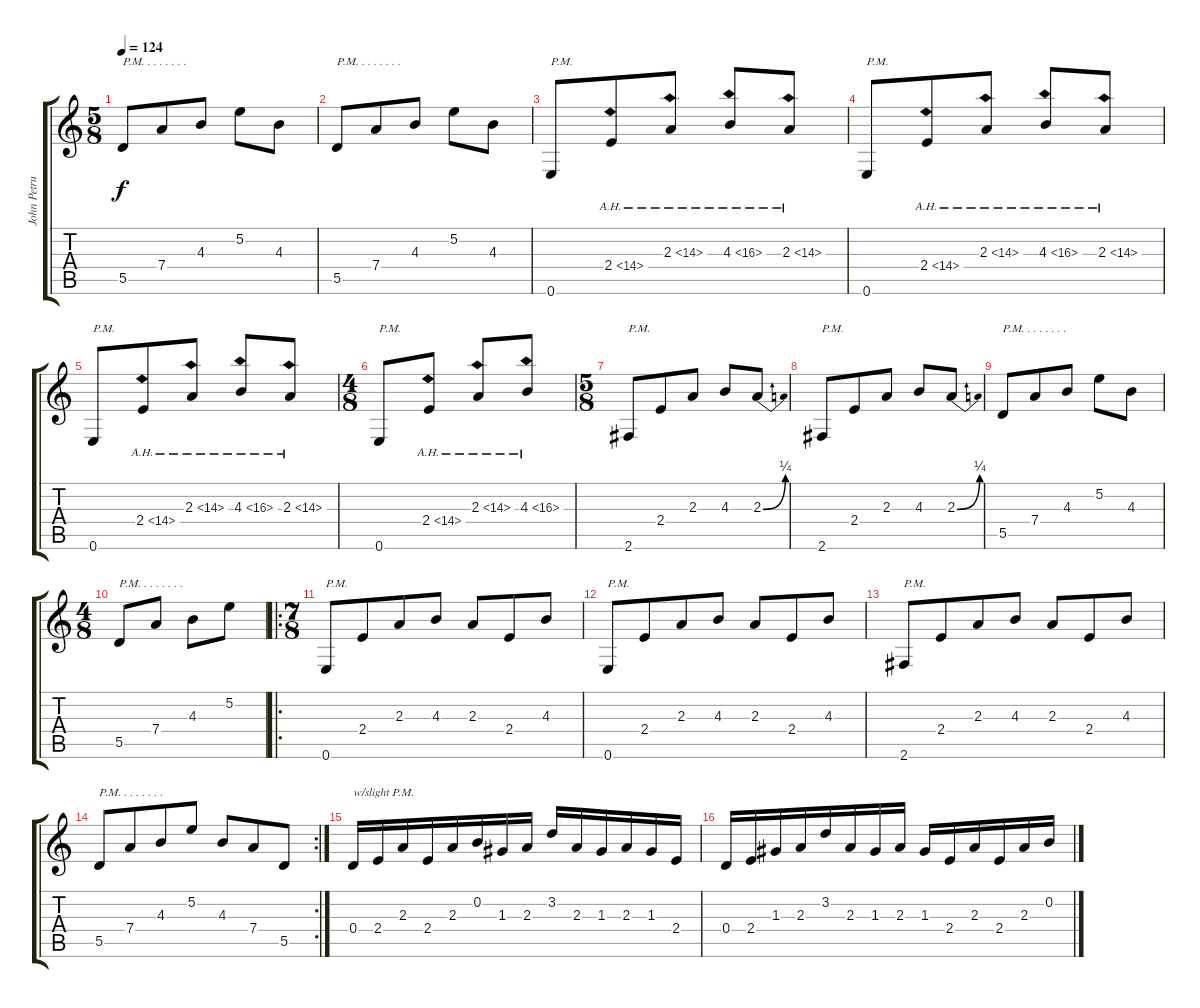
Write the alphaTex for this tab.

\track ("John Petrucci Giutar 3" "John Petru") {instrument distortionguitar}
\staff {score tabs}
\tuning (E4 B3 G3 D3 A2 E2) {hide}
\ts (5 8)
\tempo 124
\clef g2
\ks c
5.5.8{txt "P.M. . . . . . . ." dy f} 7.4.8 4.3.8 5.2.8 4.3.8 |
5.5.8{txt "P.M. . . . . . . ."} 7.4.8 4.3.8 5.2.8 4.3.8 |
0.6.8{txt "P.M."} 2.4{ah 12}.8 2.3{ah 12}.8 4.3{ah 12}.8 2.3{ah 12}.8 |
0.6.8{txt "P.M."} 2.4{ah 12}.8 2.3{ah 12}.8 4.3{ah 12}.8 2.3{ah 12}.8 |
0.6.8{txt "P.M."} 2.4{ah 12}.8 2.3{ah 12}.8 4.3{ah 12}.8 2.3{ah 12}.8 |
\ts (4 8)
0.6.8{txt "P.M."} 2.4{ah 12}.8 2.3{ah 12}.8 4.3{ah 12}.8 |
\ts (5 8)
2.6.8{txt "P.M."} 2.4.8 2.3.8 4.3.8 2.3{be (bend 0 0 60 1)}.8 |
2.6.8{txt "P.M."} 2.4.8 2.3.8 4.3.8 2.3{be (bend 0 0 60 1)}.8 |
5.5.8{txt "P.M. . . . . . . ."} 7.4.8 4.3.8 5.2.8 4.3.8 |
\ts (4 8)
5.5.8{txt "P.M. . . . . . . ."} 7.4.8 4.3.8 5.2.8 |
\ro
\ts (7 8)
0.6.8{txt "P.M."} 2.4.8 2.3.8 4.3.8 2.3.8 2.4.8 4.3.8 |
0.6.8{txt "P.M."} 2.4.8 2.3.8 4.3.8 2.3.8 2.4.8 4.3.8 |
2.6.8{txt "P.M."} 2.4.8 2.3.8 4.3.8 2.3.8 2.4.8 4.3.8 |
\rc 2
5.5.8{txt "P.M. . . . . . . ."} 7.4.8 4.3.8 5.2.8 4.3.8 7.4.8 5.5.8 |
0.4.16{txt "w/slight P.M."} 2.4.16 2.3.16 2.4.16 2.3.16 0.2.16 1.3.16 2.3.16 3.2.16 2.3.16 1.3.16 2.3.16 1.3.16 2.4.16 |
0.4.16 2.4.16 1.3.16 2.3.16 3.2.16 2.3.16 1.3.16 2.3.16 1.3.16 2.4.16 2.3.16 2.4.16 2.3.16 0.2.16
